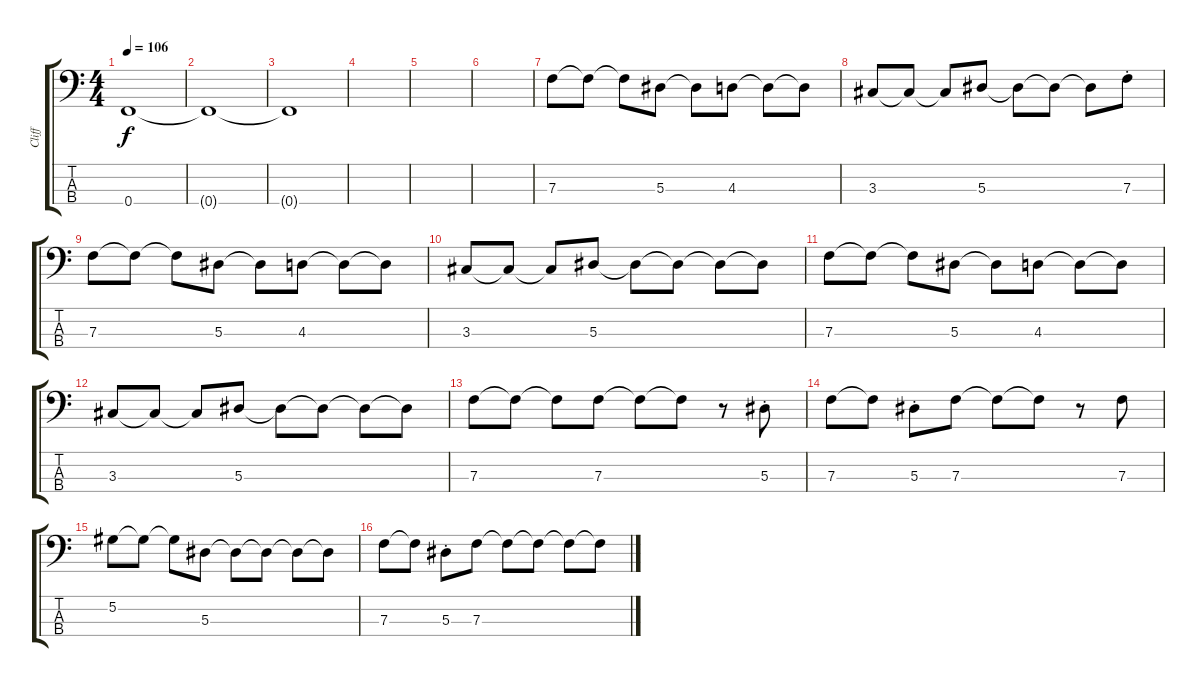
\track ("Cliff" "Cliff") {instrument electricbassfinger}
\staff {score tabs}
\tuning (Ab2 Eb2 Bb1 F1) {hide}
\ts (4 4)
\tempo 106
\clef f4
\ks c
0.4.1{dy f} |
0.4{t}.1 |
0.4{t}.1{volume 5} |
|
|
|
7.3.8{volume 13} 7.3{t}.8 7.3{t}.8 5.3.8 5.3{t}.8 4.3.8 4.3{t}.8 4.3{t}.8 |
3.3.8 3.3{t}.8 3.3{t}.8 5.3.8 5.3{t}.8 5.3{t}.8 5.3{t}.8 7.3{st}.8 |
7.3.8 7.3{t}.8 7.3{t}.8 5.3.8 5.3{t}.8 4.3.8 4.3{t}.8 4.3{t}.8 |
3.3.8 3.3{t}.8 3.3{t}.8 5.3.8 5.3{t}.8 5.3{t}.8 5.3{t}.8 5.3{t}.8 |
7.3.8 7.3{t}.8 7.3{t}.8 5.3.8 5.3{t}.8 4.3.8 4.3{t}.8 4.3{t}.8 |
3.3.8 3.3{t}.8 3.3{t}.8 5.3.8 5.3{t}.8 5.3{t}.8 5.3{t}.8 5.3{t}.8 |
7.3.8 7.3{t}.8 7.3{t}.8 7.3.8 7.3{t}.8 7.3{t}.8 r.8 5.3{st}.8 |
7.3.8 7.3{t}.8 5.3{st}.8 7.3.8 7.3{t}.8 7.3{t}.8 r.8 7.3.8 |
5.2.8 5.2{t}.8 5.2{t}.8 5.3.8 5.3{t}.8 5.3{t}.8 5.3{t}.8 5.3{t}.8 |
7.3.8 7.3{t}.8 5.3{st}.8 7.3.8 7.3{t}.8 7.3{t}.8 7.3{t}.8 7.3{t}.8
